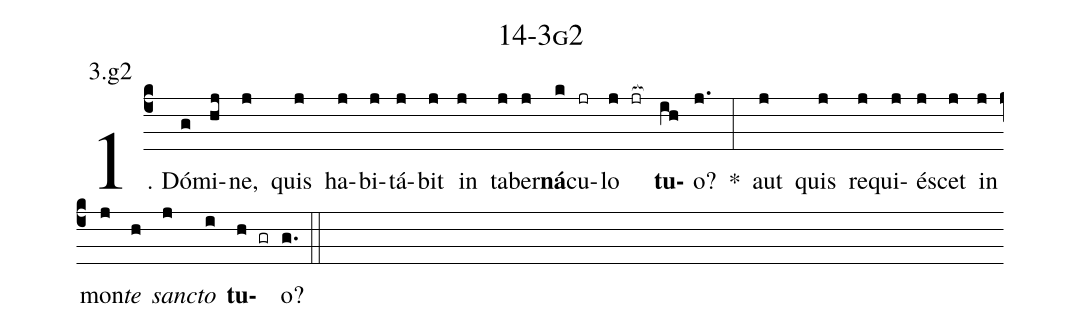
name: 14-3g2;
annotation: 3.g2;
%%
(c4)1. Dó(g)mi(hj)ne,(j) quis(j) ha(j)bi(j)tá(j)bit(j) in(j) ta(j)ber(j)<b>ná</b>(k)cu(jr)lo(j jr[ocb:1{]) <b>tu</b>(ih[ocb:0}])o?(j.) *(:) aut(j) quis(j) re(j)qui(j)é(j)scet(j) in(j) mon(j)<i>te</i>(h) <i>sanc</i>(j)<i>to</i>(i) <b>tu</b>(h gr)o?(g.) (::)
